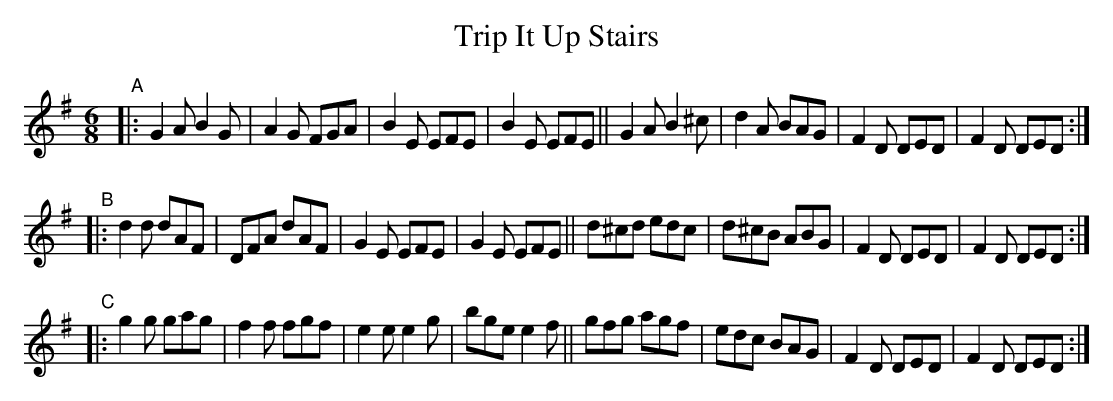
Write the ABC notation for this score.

X:1
T: Trip It Up Stairs
M: 6/8
L: 1/8
K: G	% and D
"^A"\
|: G2A B2G  | A2G FGA | B2E EFE | B2E EFE \
|| G2A B2^c | d2A BAG | F2D DED | F2D DED :|
"^B"\
|: d2d  dAF | DFA  dAF | G2E EFE | G2E EFE \
|| d^cd edc | d^cB ABG | F2D DED | F2D DED :|
"^C"\
|: g2g gag | f2f fgf | e2e e2g | bge e2f \
|| gfg agf | edc BAG | F2D DED | F2D DED :|
